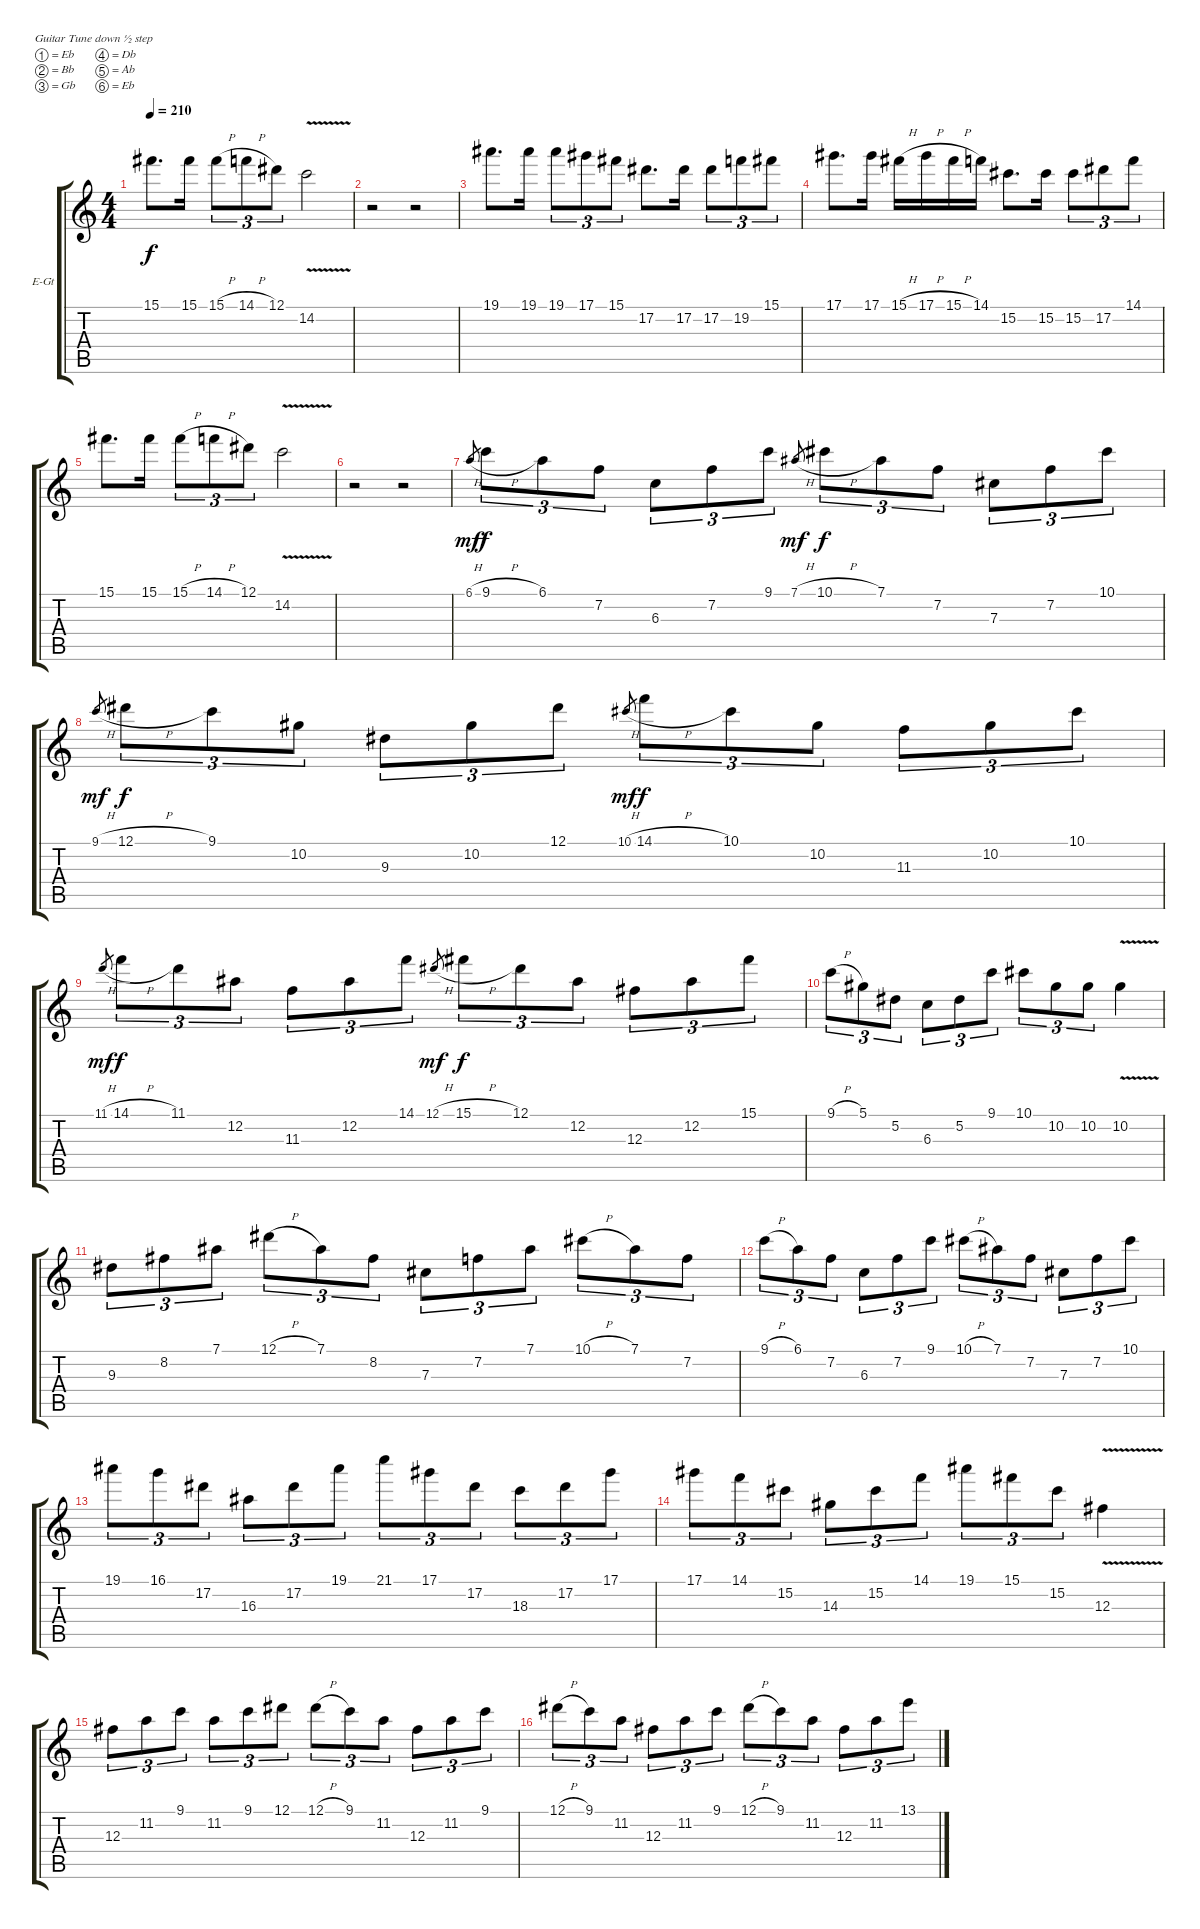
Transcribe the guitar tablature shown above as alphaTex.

\bracketExtendMode groupsimilarinstruments
\firstSystemTrackNameOrientation horizontal
\otherSystemsTrackNameOrientation horizontal
\track ("Malmsteen Líder 2" "E-Gt") {instrument distortionguitar}
\staff {score tabs}
\tuning (Eb4 Bb3 Gb3 Db3 Ab2 Eb2)
\ts (4 4)
\tempo 210
\clef g2
\ks c
15.1.8{d dy f} 15.1.16 15.1{h}.8{tu (3 2)} 14.1{h}.8{tu (3 2)} 12.1.8{tu (3 2)} 14.2{v}.2 |
r.2 r.2 |
19.1.8{d} 19.1.16 19.1.8{tu (3 2)} 17.1.8{tu (3 2)} 15.1.8{tu (3 2)} 17.2.8{d} 17.2.16 17.2.8{tu (3 2)} 19.2.8{tu (3 2)} 15.1.8{tu (3 2)} |
17.1.8{d} 17.1.16 15.1{h}.16 17.1{h}.16 15.1{h}.16 14.1.16 15.2.8{d} 15.2.16 15.2.8{tu (3 2)} 17.2.8{tu (3 2)} 14.1.8{tu (3 2)} |
15.1.8{d} 15.1.16 15.1{h}.8{tu (3 2)} 14.1{h}.8{tu (3 2)} 12.1.8{tu (3 2)} 14.2{v}.2 |
r.2 r.2 |
6.1{h}.8{gr dy mf} 9.1{h}.8{tu (3 2) dy f} 6.1.8{tu (3 2)} 7.2.8{tu (3 2)} 6.3.8{tu (3 2)} 7.2.8{tu (3 2)} 9.1.8{tu (3 2)} 7.1{h}.8{gr dy mf} 10.1{h}.8{tu (3 2) dy f} 7.1.8{tu (3 2)} 7.2.8{tu (3 2)} 7.3.8{tu (3 2)} 7.2.8{tu (3 2)} 10.1.8{tu (3 2)} |
9.1{h}.8{gr dy mf} 12.1{h}.8{tu (3 2) dy f} 9.1.8{tu (3 2)} 10.2.8{tu (3 2)} 9.3.8{tu (3 2)} 10.2.8{tu (3 2)} 12.1.8{tu (3 2)} 10.1{h}.8{gr dy mf} 14.1{h}.8{tu (3 2) dy f} 10.1.8{tu (3 2)} 10.2.8{tu (3 2)} 11.3.8{tu (3 2)} 10.2.8{tu (3 2)} 10.1.8{tu (3 2)} |
11.1{h}.8{gr dy mf} 14.1{h}.8{tu (3 2) dy f} 11.1.8{tu (3 2)} 12.2.8{tu (3 2)} 11.3.8{tu (3 2)} 12.2.8{tu (3 2)} 14.1.8{tu (3 2)} 12.1{h}.8{gr dy mf} 15.1{h}.8{tu (3 2) dy f} 12.1.8{tu (3 2)} 12.2.8{tu (3 2)} 12.3.8{tu (3 2)} 12.2.8{tu (3 2)} 15.1.8{tu (3 2)} |
9.1{h}.8{tu (3 2)} 5.1.8{tu (3 2)} 5.2.8{tu (3 2)} 6.3.8{tu (3 2)} 5.2.8{tu (3 2)} 9.1.8{tu (3 2)} 10.1.8{tu (3 2)} 10.2.8{tu (3 2)} 10.2.8{tu (3 2)} 10.2{v}.4 |
9.3.8{tu (3 2)} 8.2.8{tu (3 2)} 7.1.8{tu (3 2)} 12.1{h}.8{tu (3 2)} 7.1.8{tu (3 2)} 8.2.8{tu (3 2)} 7.3.8{tu (3 2)} 7.2.8{tu (3 2)} 7.1.8{tu (3 2)} 10.1{h}.8{tu (3 2)} 7.1.8{tu (3 2)} 7.2.8{tu (3 2)} |
9.1{h}.8{tu (3 2)} 6.1.8{tu (3 2)} 7.2.8{tu (3 2)} 6.3.8{tu (3 2)} 7.2.8{tu (3 2)} 9.1.8{tu (3 2)} 10.1{h}.8{tu (3 2)} 7.1.8{tu (3 2)} 7.2.8{tu (3 2)} 7.3.8{tu (3 2)} 7.2.8{tu (3 2)} 10.1.8{tu (3 2)} |
19.1.8{tu (3 2)} 16.1.8{tu (3 2)} 17.2.8{tu (3 2)} 16.3.8{tu (3 2)} 17.2.8{tu (3 2)} 19.1.8{tu (3 2)} 21.1.8{tu (3 2)} 17.1.8{tu (3 2)} 17.2.8{tu (3 2)} 18.3.8{tu (3 2)} 17.2.8{tu (3 2)} 17.1.8{tu (3 2)} |
17.1.8{tu (3 2)} 14.1.8{tu (3 2)} 15.2.8{tu (3 2)} 14.3.8{tu (3 2)} 15.2.8{tu (3 2)} 14.1.8{tu (3 2)} 19.1.8{tu (3 2)} 15.1.8{tu (3 2)} 15.2.8{tu (3 2)} 12.3{v}.4 |
12.3.8{tu (3 2)} 11.2.8{tu (3 2)} 9.1.8{tu (3 2)} 11.2.8{tu (3 2)} 9.1.8{tu (3 2)} 12.1.8{tu (3 2)} 12.1{h}.8{tu (3 2)} 9.1.8{tu (3 2)} 11.2.8{tu (3 2)} 12.3.8{tu (3 2)} 11.2.8{tu (3 2)} 9.1.8{tu (3 2)} |
12.1{h}.8{tu (3 2)} 9.1.8{tu (3 2)} 11.2.8{tu (3 2)} 12.3.8{tu (3 2)} 11.2.8{tu (3 2)} 9.1.8{tu (3 2)} 12.1{h}.8{tu (3 2)} 9.1.8{tu (3 2)} 11.2.8{tu (3 2)} 12.3.8{tu (3 2)} 11.2.8{tu (3 2)} 13.1{h}.8{tu (3 2)}
